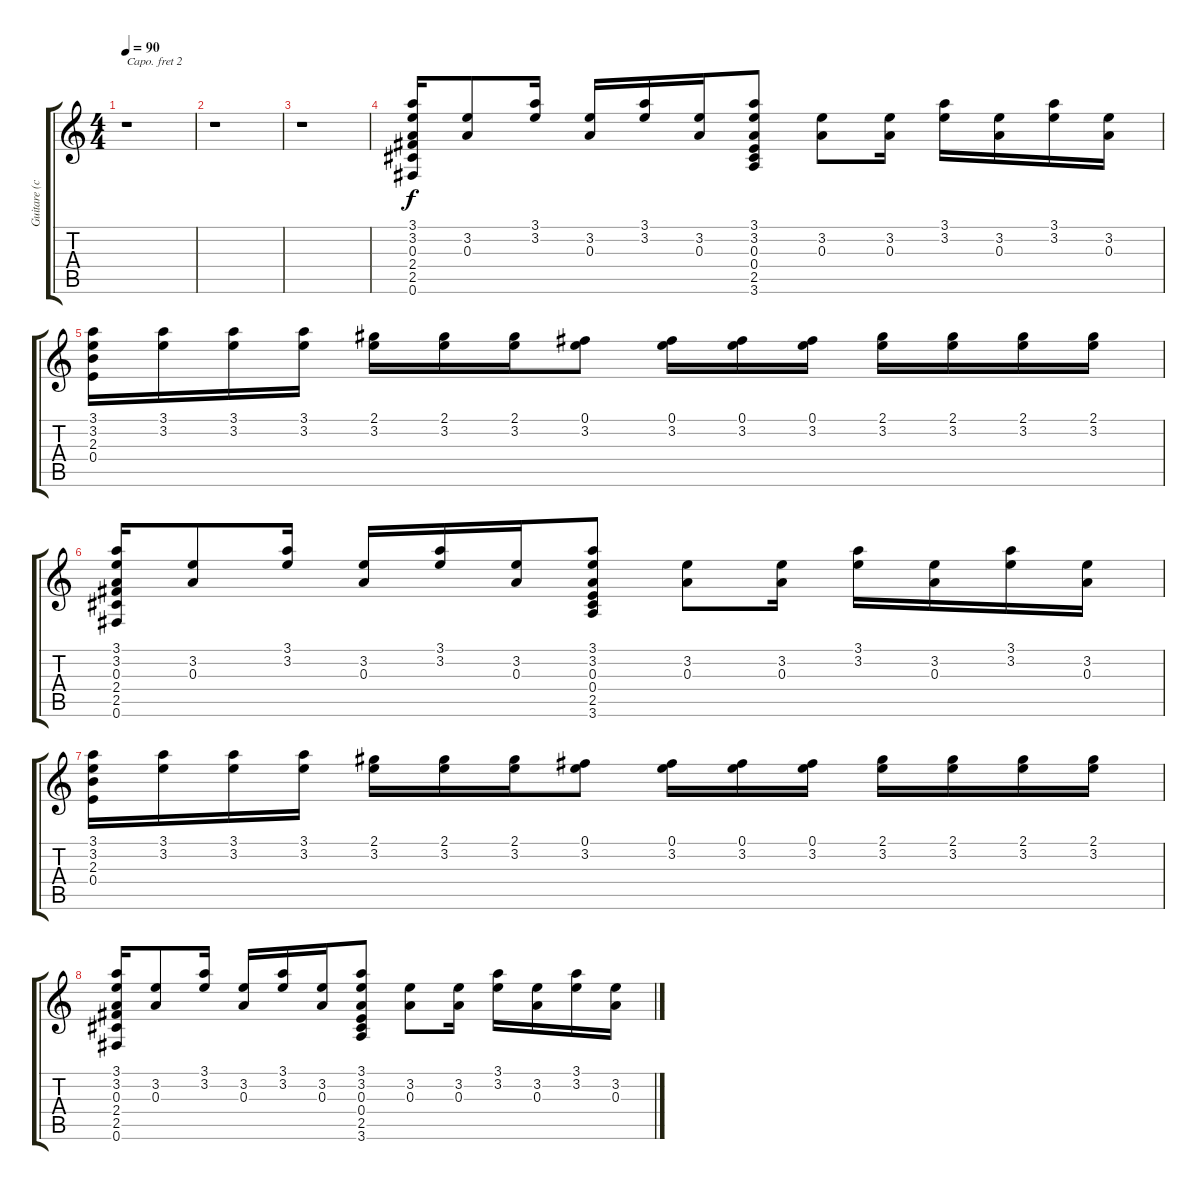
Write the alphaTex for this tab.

\track ("Guitare (capo 2)" "Guitare (c") {instrument acousticguitarsteel}
\staff {score tabs}
\capo 2
\tuning (E4 B3 G3 D3 A2 E2) {hide}
\ts (4 4)
\tempo 90
\clef g2
\ks c
r.1{dy f} |
r.1 |
r.1 |
(3.1 3.2 0.3 2.4 2.5 0.6).16 (3.2 0.3).8 (3.1 3.2).16 (3.2 0.3).16 (3.1 3.2).16 (3.2 0.3).16 (3.1 3.2 0.3 0.4 2.5 3.6).8 (3.2 0.3).8 (3.2 0.3).16 (3.1 3.2).16 (3.2 0.3).16 (3.1 3.2).16 (3.2 0.3).16 |
(3.1 3.2 2.3 0.4).16 (3.1 3.2).16 (3.1 3.2).16 (3.1 3.2).16 (2.1 3.2).16 (2.1 3.2).16 (2.1 3.2).16 (0.1 3.2).8 (0.1 3.2).16 (0.1 3.2).16 (0.1 3.2).16 (2.1 3.2).16 (2.1 3.2).16 (2.1 3.2).16 (2.1 3.2).16 |
(3.1 3.2 0.3 2.4 2.5 0.6).16 (3.2 0.3).8 (3.1 3.2).16 (3.2 0.3).16 (3.1 3.2).16 (3.2 0.3).16 (3.1 3.2 0.3 0.4 2.5 3.6).8 (3.2 0.3).8 (3.2 0.3).16 (3.1 3.2).16 (3.2 0.3).16 (3.1 3.2).16 (3.2 0.3).16 |
(3.1 3.2 2.3 0.4).16 (3.1 3.2).16 (3.1 3.2).16 (3.1 3.2).16 (2.1 3.2).16 (2.1 3.2).16 (2.1 3.2).16 (0.1 3.2).8 (0.1 3.2).16 (0.1 3.2).16 (0.1 3.2).16 (2.1 3.2).16 (2.1 3.2).16 (2.1 3.2).16 (2.1 3.2).16 |
(3.1 3.2 0.3 2.4 2.5 0.6).16 (3.2 0.3).8 (3.1 3.2).16 (3.2 0.3).16 (3.1 3.2).16 (3.2 0.3).16 (3.1 3.2 0.3 0.4 2.5 3.6).8 (3.2 0.3).8 (3.2 0.3).16 (3.1 3.2).16 (3.2 0.3).16 (3.1 3.2).16 (3.2 0.3).16
